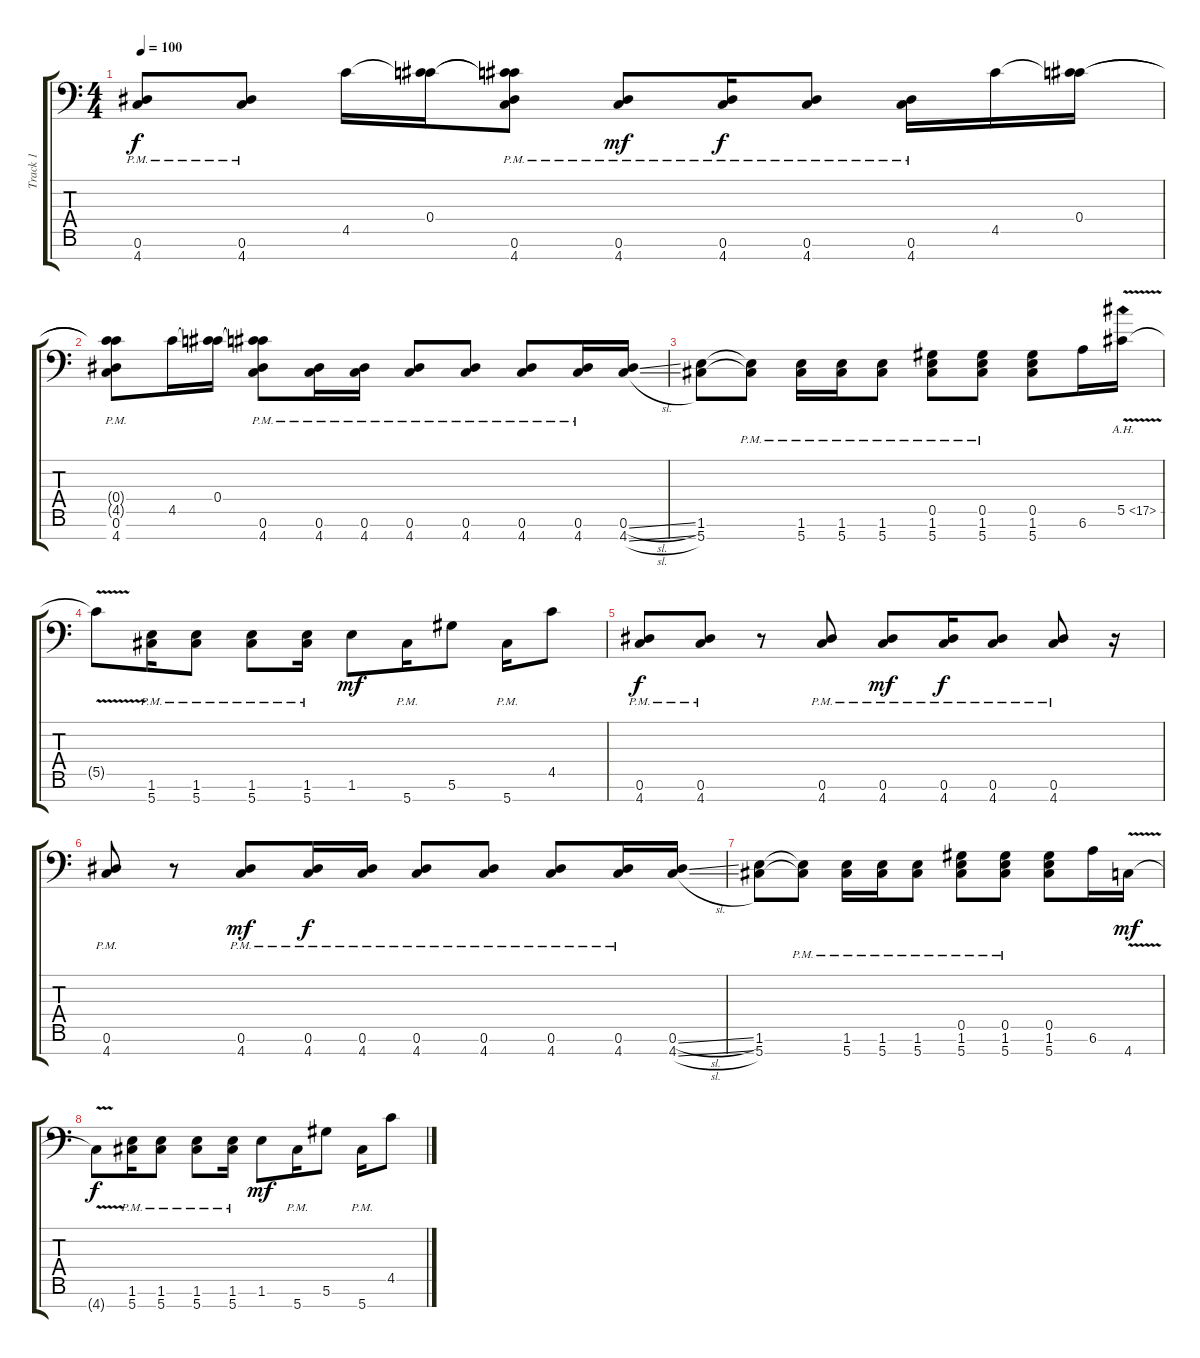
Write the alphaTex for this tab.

\track ("Track 1" "Track 1") {instrument distortionguitar}
\staff {score tabs}
\tuning (Eb4 Bb3 Gb3 Db3 Ab2 Eb2 Ab1) {hide}
\ts (4 4)
\tempo 100
\clef f4
\ks c
(0.6{pm} 4.7{pm}).8{dy f} (0.6{pm} 4.7{pm}).8 4.5.16 (0.4 4.5{t}).16 (0.4{t} 4.5{t} 0.6{pm} 4.7{pm}).8 (0.6{pm} 4.7{pm}).8{dy mf} (0.6{pm} 4.7{pm}).16{dy f} (0.6{pm} 4.7{pm}).8 (0.6{pm} 4.7{pm}).16 4.5.16 (0.4 4.5{t}).16 |
(0.4{t} 4.5{t} 0.6{pm} 4.7{pm}).8 4.5.16 (0.4 4.5{t}).16 (0.4{t} 4.5{t} 0.6{pm} 4.7{pm}).8 (0.6{pm} 4.7{pm}).16 (0.6{pm} 4.7{pm}).16 (0.6{pm} 4.7{pm}).8 (0.6{pm} 4.7{pm}).8 (0.6{pm} 4.7{pm}).8 (0.6{pm} 4.7{pm}).16 (0.6{sl} 4.7{sl}).16 |
(1.6 5.7).8 (1.6{pm t} 5.7{pm t}).8 (1.6{pm} 5.7{pm}).16 (1.6{pm} 5.7{pm}).16 (1.6{pm} 5.7{pm}).8 (0.5{pm} 1.6{pm} 5.7{pm}).8 (0.5 1.6 5.7{pm}).8 (0.5 1.6 5.7).8 6.6.16 5.5{ah 12 v}.16 |
5.5{t}.8 (1.6{pm} 5.7{pm}).16 (1.6{pm} 5.7{pm}).8 (1.6{pm} 5.7{pm}).8 (1.6{pm} 5.7{pm}).16 1.6.8{dy mf} 5.7{pm}.16 5.6.8 5.7{pm}.16 4.5.8 |
(0.6{pm} 4.7{pm}).8{dy f} (0.6{pm} 4.7{pm}).8 r.8 (0.6{pm} 4.7{pm}).8 (0.6{pm} 4.7{pm}).8{dy mf} (0.6{pm} 4.7{pm}).16{dy f} (0.6{pm} 4.7{pm}).8 (0.6{pm} 4.7{pm}).8 r.16 |
(0.6{pm} 4.7{pm}).8 r.8 (0.6{pm} 4.7{pm}).8{dy mf} (0.6{pm} 4.7{pm}).16{dy f} (0.6{pm} 4.7{pm}).16 (0.6{pm} 4.7{pm}).8 (0.6{pm} 4.7{pm}).8 (0.6{pm} 4.7{pm}).8 (0.6{pm} 4.7{pm}).16 (0.6{sl} 4.7{sl}).16 |
(1.6 5.7).8 (1.6{pm t} 5.7{pm t}).8 (1.6{pm} 5.7{pm}).16 (1.6{pm} 5.7{pm}).16 (1.6{pm} 5.7{pm}).8 (0.5{pm} 1.6{pm} 5.7{pm}).8 (0.5 1.6 5.7{pm}).8 (0.5 1.6 5.7).8 6.6.16 4.7{v}.16{dy mf} |
4.7{t}.8{dy f} (1.6{pm} 5.7{pm}).16 (1.6{pm} 5.7{pm}).8 (1.6{pm} 5.7{pm}).8 (1.6{pm} 5.7{pm}).16 1.6.8{dy mf} 5.7{pm}.16 5.6.8 5.7{pm}.16 4.5.8
